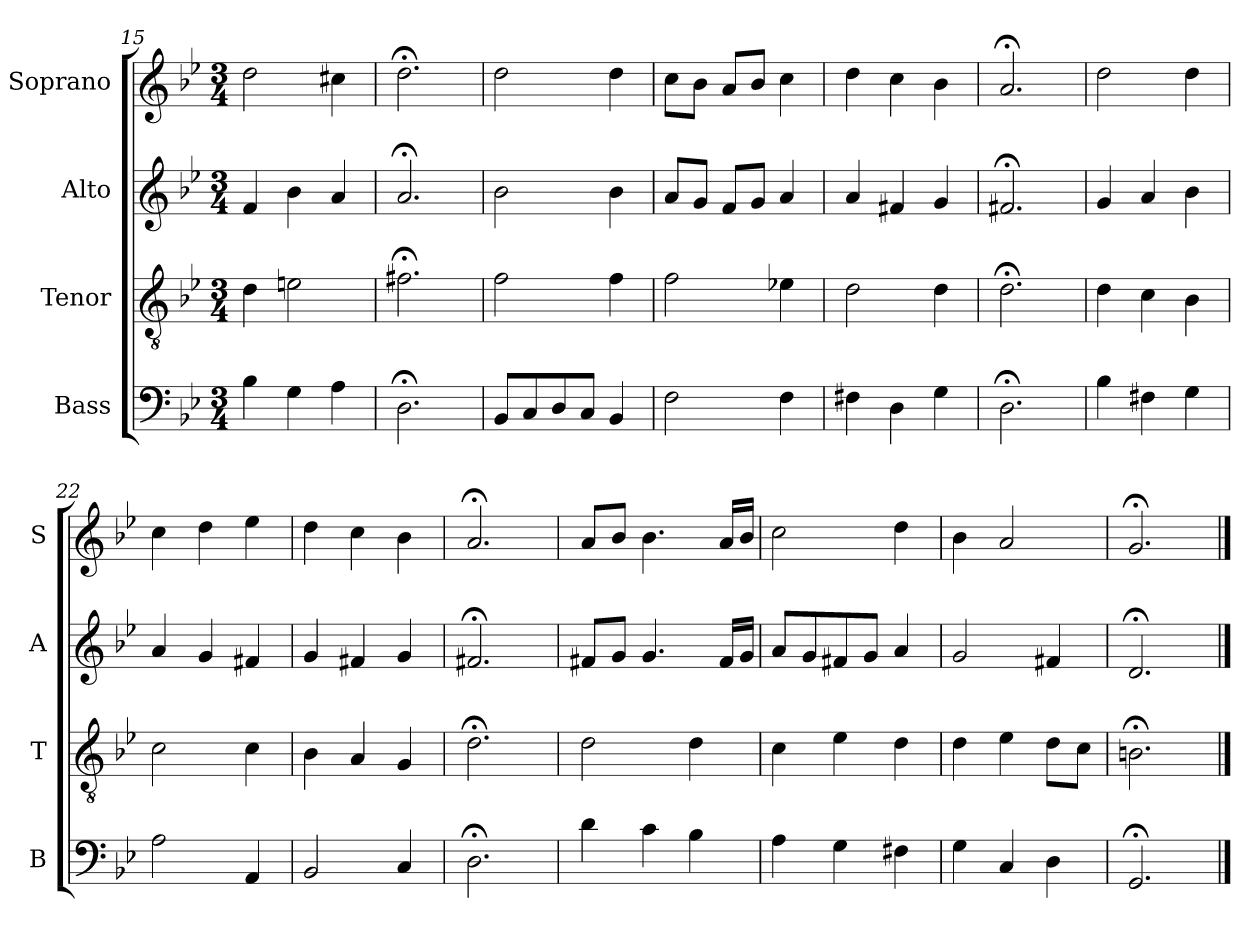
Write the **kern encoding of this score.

**kern	**kern	**kern	**kern
*part4	*part3	*part2	*part1
*staff4	*staff3	*staff2	*staff1
*I"Bass	*I"Tenor	*I"Alto	*I"Soprano
*I'B	*I'T	*I'A	*I'S
*clefF4	*clefGv2	*clefG2	*clefG2
*k[b-e-]	*k[b-e-]	*k[b-e-]	*k[b-e-]
*g:	*g:	*g:	*g:
*M3/4	*M3/4	*M3/4	*M3/4
=15	=15	=15	=15
4B-	4d	4f	2dd
4G	2en	4b-	.
4A	.	4a	4cc#X
=16	=16	=16	=16
2.D;<	2.f#X;<	2.a;<	2.dd;<
=17	=17	=17	=17
8BB-L	2f	2b-	2dd
8C	.	.	.
8D	.	.	.
8CJ	.	.	.
4BB-	4f	4b-	4dd
=18	=18	=18	=18
2F	2f	8aL	8ccL
.	.	8gJ	8b-J
.	.	8fL	8aL
.	.	8gJ	8b-J
4Fi	4e-Xi	4ai	4cci
=19	=19	=19	=19
4F#X	2d	4a	4dd
4D	.	4f#X	4cc
4G	4d	4g	4b-
=20	=20	=20	=20
2.D;<	2.d;<	2.f#X;<	2.a;<
=21	=21	=21	=21
4B-	4d	4g	2dd
4F#X	4c	4a	.
4G	4B-	4b-	4dd
=22	=22	=22	=22
2A	2c	4a	4cc
.	.	4g	4dd
4AA	4c	4f#X	4ee-
=23	=23	=23	=23
2BB-	4B-	4g	4dd
.	4A	4f#X	4cc
4C	4G	4g	4b-
=24	=24	=24	=24
2.D;<	2.d;<	2.f#X;<	2.a;<
=25	=25	=25	=25
4d	2d	8f#XL	8aL
.	.	8gJ	8b-J
4c	.	4.g	4.b-
4B-	4d	.	.
.	.	16f#LL	16aLL
.	.	16gJJ	16b-JJ
=26	=26	=26	=26
4A	4c	8aL	2cc
.	.	8g	.
4G	4e-	8f#X	.
.	.	8gJ	.
4F#X	4d	4a	4dd
=27	=27	=27	=27
4G	4d	2g	4b-
4C	4e-	.	2a
4D	8dL	4f#X	.
.	8cJ	.	.
=28	=28	=28	=28
2.GG;<	2.Bn;<	2.d;<	2.g;<
==	==	==	==
*-	*-	*-	*-
